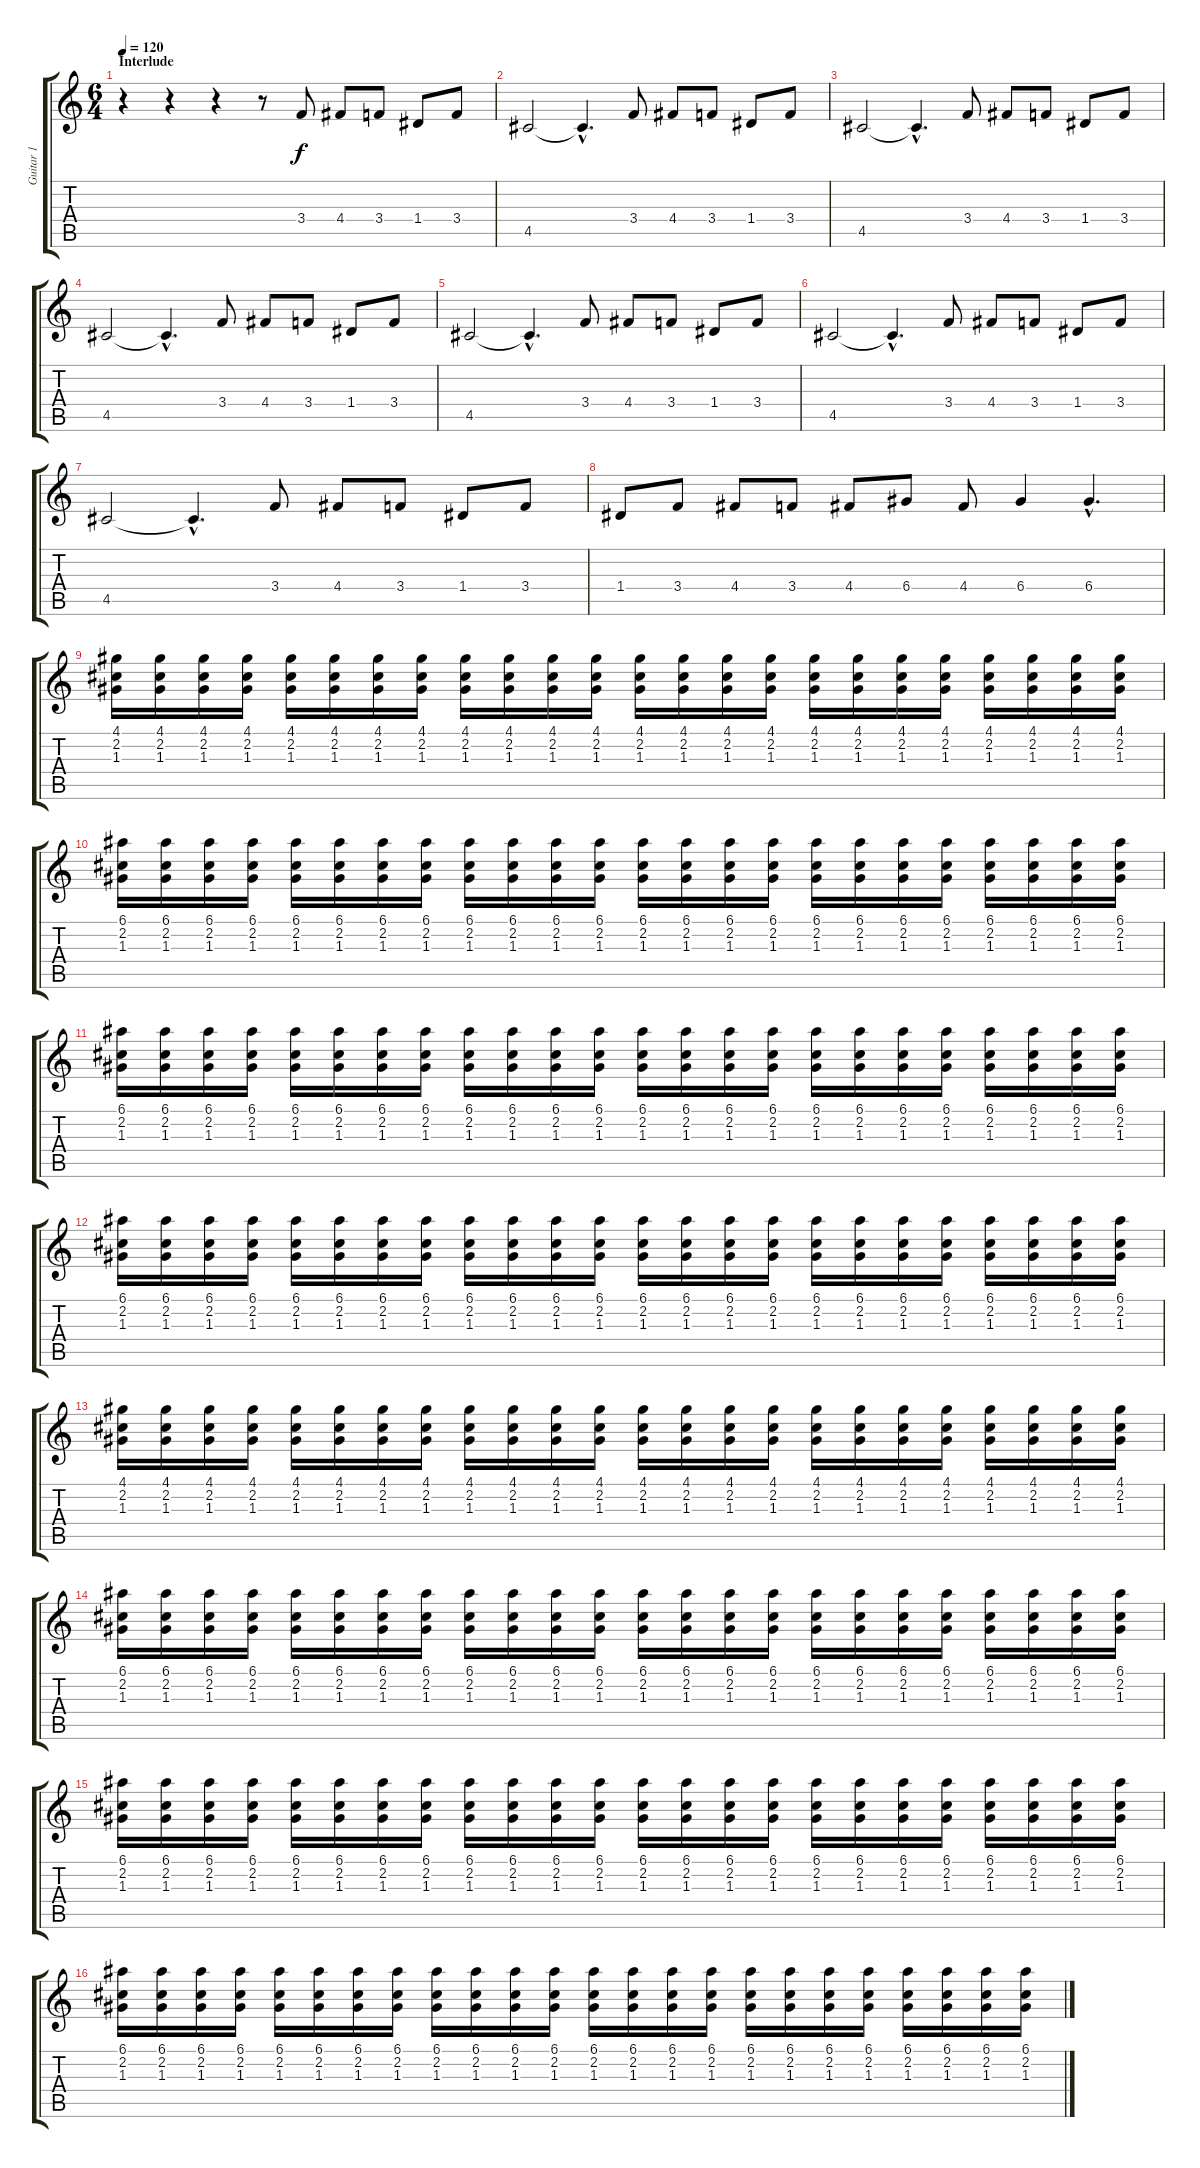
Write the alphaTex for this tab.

\track ("Guitar 1" "Guitar 1") {instrument acousticguitarnylon}
\staff {score tabs}
\tuning (E4 B3 G3 D3 A2 D2) {hide}
\ts (6 4)
\section ("" "Interlude")
\tempo 120
\clef g2
\ks c
r.4{dy f} r.4 r.4 r.8 3.4.8 4.4.8 3.4.8 1.4.8 3.4.8 |
4.5.2 4.5{hac t}.4{d} 3.4.8 4.4.8 3.4.8 1.4.8 3.4.8 |
4.5.2 4.5{hac t}.4{d} 3.4.8 4.4.8 3.4.8 1.4.8 3.4.8 |
4.5.2 4.5{hac t}.4{d} 3.4.8 4.4.8 3.4.8 1.4.8 3.4.8 |
4.5.2 4.5{hac t}.4{d} 3.4.8 4.4.8 3.4.8 1.4.8 3.4.8 |
4.5.2 4.5{hac t}.4{d} 3.4.8 4.4.8 3.4.8 1.4.8 3.4.8 |
4.5.2 4.5{hac t}.4{d} 3.4.8 4.4.8 3.4.8 1.4.8 3.4.8 |
1.4.8 3.4.8 4.4.8 3.4.8 4.4.8 6.4.8 4.4.8 6.4.4 6.4{hac}.4{d} |
(4.1 2.2 1.3).16{volume 8} (4.1 2.2 1.3).16 (4.1 2.2 1.3).16 (4.1 2.2 1.3).16 (4.1 2.2 1.3).16 (4.1 2.2 1.3).16 (4.1 2.2 1.3).16 (4.1 2.2 1.3).16 (4.1 2.2 1.3).16 (4.1 2.2 1.3).16 (4.1 2.2 1.3).16 (4.1 2.2 1.3).16 (4.1 2.2 1.3).16 (4.1 2.2 1.3).16 (4.1 2.2 1.3).16 (4.1 2.2 1.3).16 (4.1 2.2 1.3).16 (4.1 2.2 1.3).16 (4.1 2.2 1.3).16 (4.1 2.2 1.3).16 (4.1 2.2 1.3).16 (4.1 2.2 1.3).16 (4.1 2.2 1.3).16 (4.1 2.2 1.3).16 |
(6.1 2.2 1.3).16{volume 8} (6.1 2.2 1.3).16 (6.1 2.2 1.3).16 (6.1 2.2 1.3).16 (6.1 2.2 1.3).16 (6.1 2.2 1.3).16 (6.1 2.2 1.3).16 (6.1 2.2 1.3).16 (6.1 2.2 1.3).16 (6.1 2.2 1.3).16 (6.1 2.2 1.3).16 (6.1 2.2 1.3).16 (6.1 2.2 1.3).16 (6.1 2.2 1.3).16 (6.1 2.2 1.3).16 (6.1 2.2 1.3).16 (6.1 2.2 1.3).16 (6.1 2.2 1.3).16 (6.1 2.2 1.3).16 (6.1 2.2 1.3).16 (6.1 2.2 1.3).16 (6.1 2.2 1.3).16 (6.1 2.2 1.3).16 (6.1 2.2 1.3).16 |
(6.1 2.2 1.3).16{volume 8} (6.1 2.2 1.3).16 (6.1 2.2 1.3).16 (6.1 2.2 1.3).16 (6.1 2.2 1.3).16 (6.1 2.2 1.3).16 (6.1 2.2 1.3).16 (6.1 2.2 1.3).16 (6.1 2.2 1.3).16 (6.1 2.2 1.3).16 (6.1 2.2 1.3).16 (6.1 2.2 1.3).16 (6.1 2.2 1.3).16 (6.1 2.2 1.3).16 (6.1 2.2 1.3).16 (6.1 2.2 1.3).16 (6.1 2.2 1.3).16 (6.1 2.2 1.3).16 (6.1 2.2 1.3).16 (6.1 2.2 1.3).16 (6.1 2.2 1.3).16 (6.1 2.2 1.3).16 (6.1 2.2 1.3).16 (6.1 2.2 1.3).16 |
(6.1 2.2 1.3).16{volume 8} (6.1 2.2 1.3).16 (6.1 2.2 1.3).16 (6.1 2.2 1.3).16 (6.1 2.2 1.3).16 (6.1 2.2 1.3).16 (6.1 2.2 1.3).16 (6.1 2.2 1.3).16 (6.1 2.2 1.3).16 (6.1 2.2 1.3).16 (6.1 2.2 1.3).16 (6.1 2.2 1.3).16 (6.1 2.2 1.3).16 (6.1 2.2 1.3).16 (6.1 2.2 1.3).16 (6.1 2.2 1.3).16 (6.1 2.2 1.3).16 (6.1 2.2 1.3).16 (6.1 2.2 1.3).16 (6.1 2.2 1.3).16 (6.1 2.2 1.3).16 (6.1 2.2 1.3).16 (6.1 2.2 1.3).16 (6.1 2.2 1.3).16 |
(4.1 2.2 1.3).16{volume 8} (4.1 2.2 1.3).16 (4.1 2.2 1.3).16 (4.1 2.2 1.3).16 (4.1 2.2 1.3).16 (4.1 2.2 1.3).16 (4.1 2.2 1.3).16 (4.1 2.2 1.3).16 (4.1 2.2 1.3).16 (4.1 2.2 1.3).16 (4.1 2.2 1.3).16 (4.1 2.2 1.3).16 (4.1 2.2 1.3).16 (4.1 2.2 1.3).16 (4.1 2.2 1.3).16 (4.1 2.2 1.3).16 (4.1 2.2 1.3).16 (4.1 2.2 1.3).16 (4.1 2.2 1.3).16 (4.1 2.2 1.3).16 (4.1 2.2 1.3).16 (4.1 2.2 1.3).16 (4.1 2.2 1.3).16 (4.1 2.2 1.3).16 |
(6.1 2.2 1.3).16{volume 8} (6.1 2.2 1.3).16 (6.1 2.2 1.3).16 (6.1 2.2 1.3).16 (6.1 2.2 1.3).16 (6.1 2.2 1.3).16 (6.1 2.2 1.3).16 (6.1 2.2 1.3).16 (6.1 2.2 1.3).16 (6.1 2.2 1.3).16 (6.1 2.2 1.3).16 (6.1 2.2 1.3).16 (6.1 2.2 1.3).16 (6.1 2.2 1.3).16 (6.1 2.2 1.3).16 (6.1 2.2 1.3).16 (6.1 2.2 1.3).16 (6.1 2.2 1.3).16 (6.1 2.2 1.3).16 (6.1 2.2 1.3).16 (6.1 2.2 1.3).16 (6.1 2.2 1.3).16 (6.1 2.2 1.3).16 (6.1 2.2 1.3).16 |
(6.1 2.2 1.3).16{volume 8} (6.1 2.2 1.3).16 (6.1 2.2 1.3).16 (6.1 2.2 1.3).16 (6.1 2.2 1.3).16 (6.1 2.2 1.3).16 (6.1 2.2 1.3).16 (6.1 2.2 1.3).16 (6.1 2.2 1.3).16 (6.1 2.2 1.3).16 (6.1 2.2 1.3).16 (6.1 2.2 1.3).16 (6.1 2.2 1.3).16 (6.1 2.2 1.3).16 (6.1 2.2 1.3).16 (6.1 2.2 1.3).16 (6.1 2.2 1.3).16 (6.1 2.2 1.3).16 (6.1 2.2 1.3).16 (6.1 2.2 1.3).16 (6.1 2.2 1.3).16 (6.1 2.2 1.3).16 (6.1 2.2 1.3).16 (6.1 2.2 1.3).16 |
(6.1 2.2 1.3).16{volume 8} (6.1 2.2 1.3).16 (6.1 2.2 1.3).16 (6.1 2.2 1.3).16 (6.1 2.2 1.3).16 (6.1 2.2 1.3).16 (6.1 2.2 1.3).16 (6.1 2.2 1.3).16 (6.1 2.2 1.3).16 (6.1 2.2 1.3).16 (6.1 2.2 1.3).16 (6.1 2.2 1.3).16 (6.1 2.2 1.3).16 (6.1 2.2 1.3).16 (6.1 2.2 1.3).16 (6.1 2.2 1.3).16 (6.1 2.2 1.3).16 (6.1 2.2 1.3).16 (6.1 2.2 1.3).16 (6.1 2.2 1.3).16 (6.1 2.2 1.3).16 (6.1 2.2 1.3).16 (6.1 2.2 1.3).16 (6.1 2.2 1.3).16
